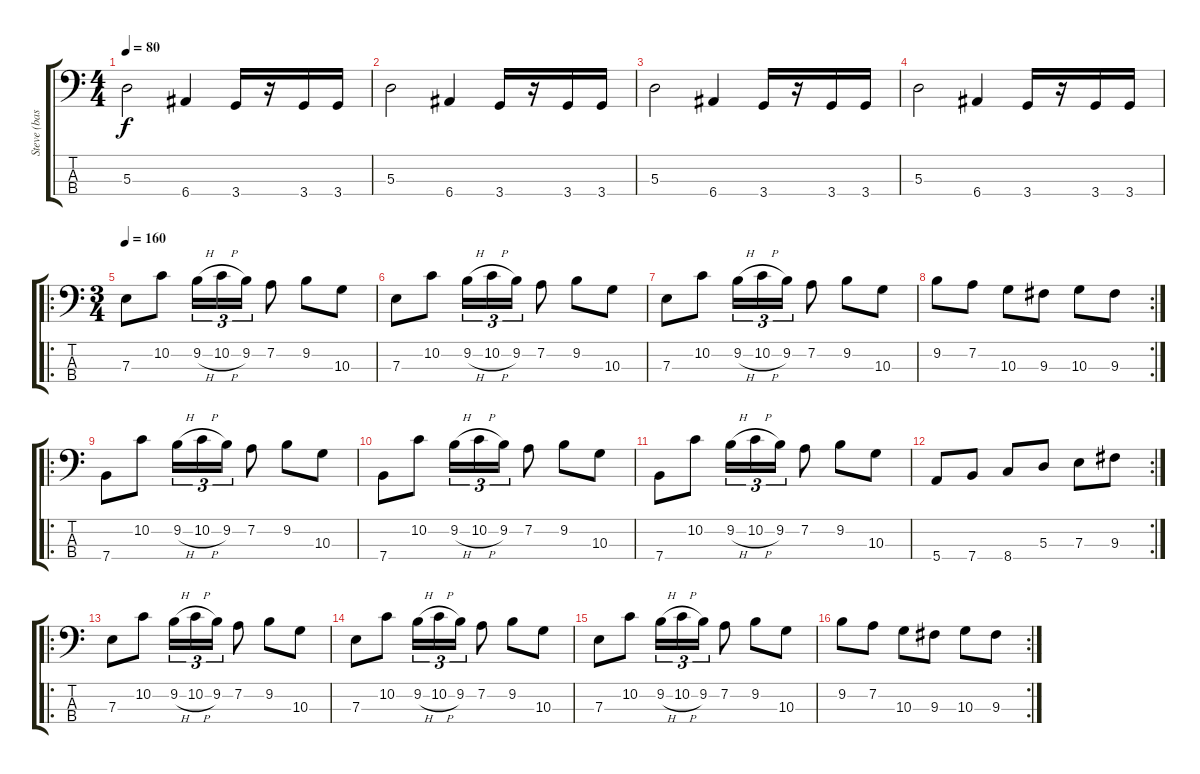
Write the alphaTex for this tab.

\track ("Steve (bass)" "Steve (bas") {instrument electricbassfinger}
\staff {score tabs}
\tuning (G2 D2 A1 E1) {hide}
\ts (4 4)
\tempo 80
\clef f4
\ks c
5.3.2{dy f} 6.4.4 3.4.16 r.16 3.4.16 3.4.16 |
5.3.2 6.4.4 3.4.16 r.16 3.4.16 3.4.16 |
5.3.2 6.4.4 3.4.16 r.16 3.4.16 3.4.16 |
5.3.2 6.4.4 3.4.16 r.16 3.4.16 3.4.16 |
\ro
\ts (3 4)
\tempo 160
7.3.8 10.2.8 9.2{h}.16{tu (3 2)} 10.2{h}.16{tu (3 2)} 9.2.16{tu (3 2)} 7.2.8 9.2.8 10.3.8 |
7.3.8 10.2.8 9.2{h}.16{tu (3 2)} 10.2{h}.16{tu (3 2)} 9.2.16{tu (3 2)} 7.2.8 9.2.8 10.3.8 |
7.3.8 10.2.8 9.2{h}.16{tu (3 2)} 10.2{h}.16{tu (3 2)} 9.2.16{tu (3 2)} 7.2.8 9.2.8 10.3.8 |
\rc 2
9.2.8 7.2.8 10.3.8 9.3.8 10.3.8 9.3.8 |
\ro
7.4.8 10.2.8 9.2{h}.16{tu (3 2)} 10.2{h}.16{tu (3 2)} 9.2.16{tu (3 2)} 7.2.8 9.2.8 10.3.8 |
7.4.8 10.2.8 9.2{h}.16{tu (3 2)} 10.2{h}.16{tu (3 2)} 9.2.16{tu (3 2)} 7.2.8 9.2.8 10.3.8 |
7.4.8 10.2.8 9.2{h}.16{tu (3 2)} 10.2{h}.16{tu (3 2)} 9.2.16{tu (3 2)} 7.2.8 9.2.8 10.3.8 |
\rc 2
5.4.8 7.4.8 8.4.8 5.3.8 7.3.8 9.3.8 |
\ro
7.3.8 10.2.8 9.2{h}.16{tu (3 2)} 10.2{h}.16{tu (3 2)} 9.2.16{tu (3 2)} 7.2.8 9.2.8 10.3.8 |
7.3.8 10.2.8 9.2{h}.16{tu (3 2)} 10.2{h}.16{tu (3 2)} 9.2.16{tu (3 2)} 7.2.8 9.2.8 10.3.8 |
7.3.8 10.2.8 9.2{h}.16{tu (3 2)} 10.2{h}.16{tu (3 2)} 9.2.16{tu (3 2)} 7.2.8 9.2.8 10.3.8 |
\rc 2
9.2.8 7.2.8 10.3.8 9.3.8 10.3.8 9.3.8
